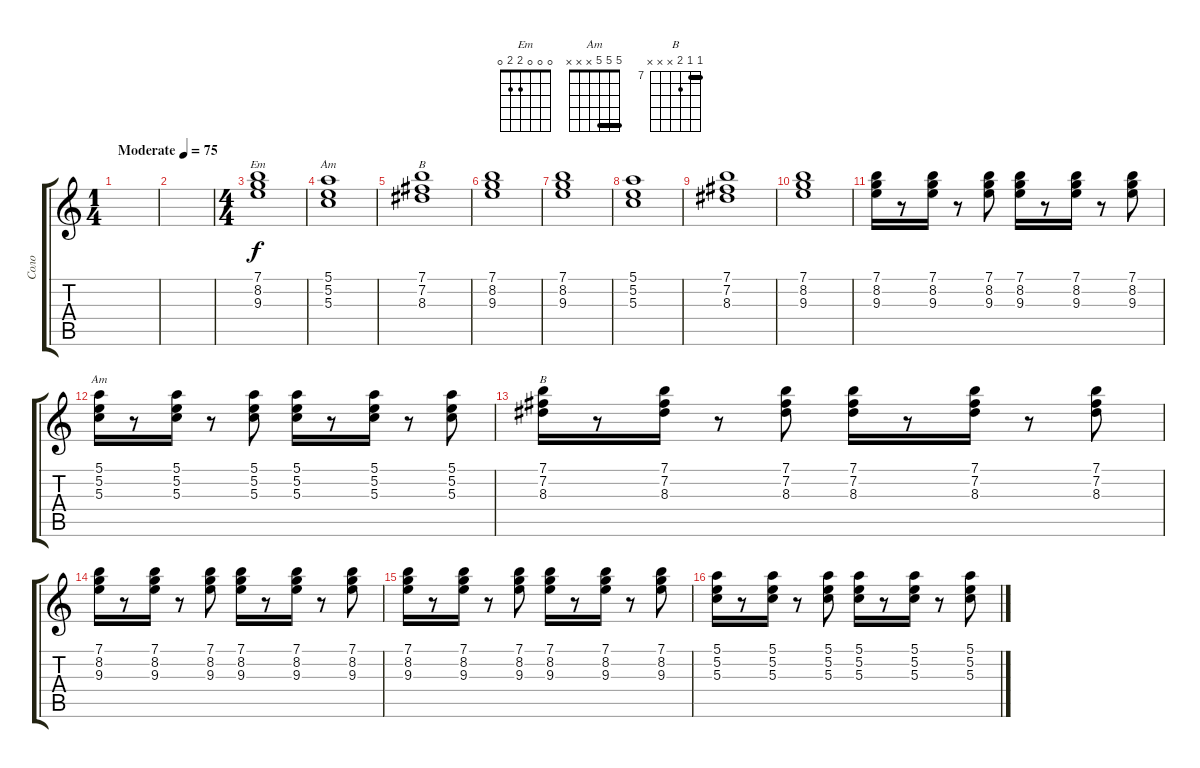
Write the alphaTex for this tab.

\track ("Соло" "Соло") {instrument acousticguitarsteel}
\staff {score tabs}
\tuning (E4 B3 G3 D3 A2 E2) {hide}
\chord ("Em" 0 0 0 2 2 0)
\chord ("Am" 0 1 2 2 0 x)
\chord ("B" 2 4 4 4 2 x) {barre 2}
\chord ("Am" 5 5 5 x x x) {barre 5}
\chord ("B" 7 7 8 x x x) {firstfret 7 barre 7}
\ts (1 4)
\tempo (75 "Moderate")
\clef g2
\ks c
|
|
\ts (4 4)
(7.1 8.2 9.3).1{ch "Em"} |
(5.1 5.2 5.3).1{ch "Am"} |
(7.1 7.2 8.3).1{ch "B"} |
(7.1 8.2 9.3).1 |
(7.1 8.2 9.3).1 |
(5.1 5.2 5.3).1 |
(7.1 7.2 8.3).1 |
(7.1 8.2 9.3).1 |
(7.1 8.2 9.3).16 r.8 (7.1 8.2 9.3).16 r.8 (7.1 8.2 9.3).8 (7.1 8.2 9.3).16 r.8 (7.1 8.2 9.3).16 r.8 (7.1 8.2 9.3).8 |
(5.1 5.2 5.3).16{ch "Am"} r.8 (5.1 5.2 5.3).16 r.8 (5.1 5.2 5.3).8 (5.1 5.2 5.3).16 r.8 (5.1 5.2 5.3).16 r.8 (5.1 5.2 5.3).8 |
(7.1 7.2 8.3).16{ch "B"} r.8 (7.1 7.2 8.3).16 r.8 (7.1 7.2 8.3).8 (7.1 7.2 8.3).16 r.8 (7.1 7.2 8.3).16 r.8 (7.1 7.2 8.3).8 |
(7.1 8.2 9.3).16 r.8 (7.1 8.2 9.3).16 r.8 (7.1 8.2 9.3).8 (7.1 8.2 9.3).16 r.8 (7.1 8.2 9.3).16 r.8 (7.1 8.2 9.3).8 |
(7.1 8.2 9.3).16 r.8 (7.1 8.2 9.3).16 r.8 (7.1 8.2 9.3).8 (7.1 8.2 9.3).16 r.8 (7.1 8.2 9.3).16 r.8 (7.1 8.2 9.3).8 |
(5.1 5.2 5.3).16 r.8 (5.1 5.2 5.3).16 r.8 (5.1 5.2 5.3).8 (5.1 5.2 5.3).16 r.8 (5.1 5.2 5.3).16 r.8 (5.1 5.2 5.3).8
